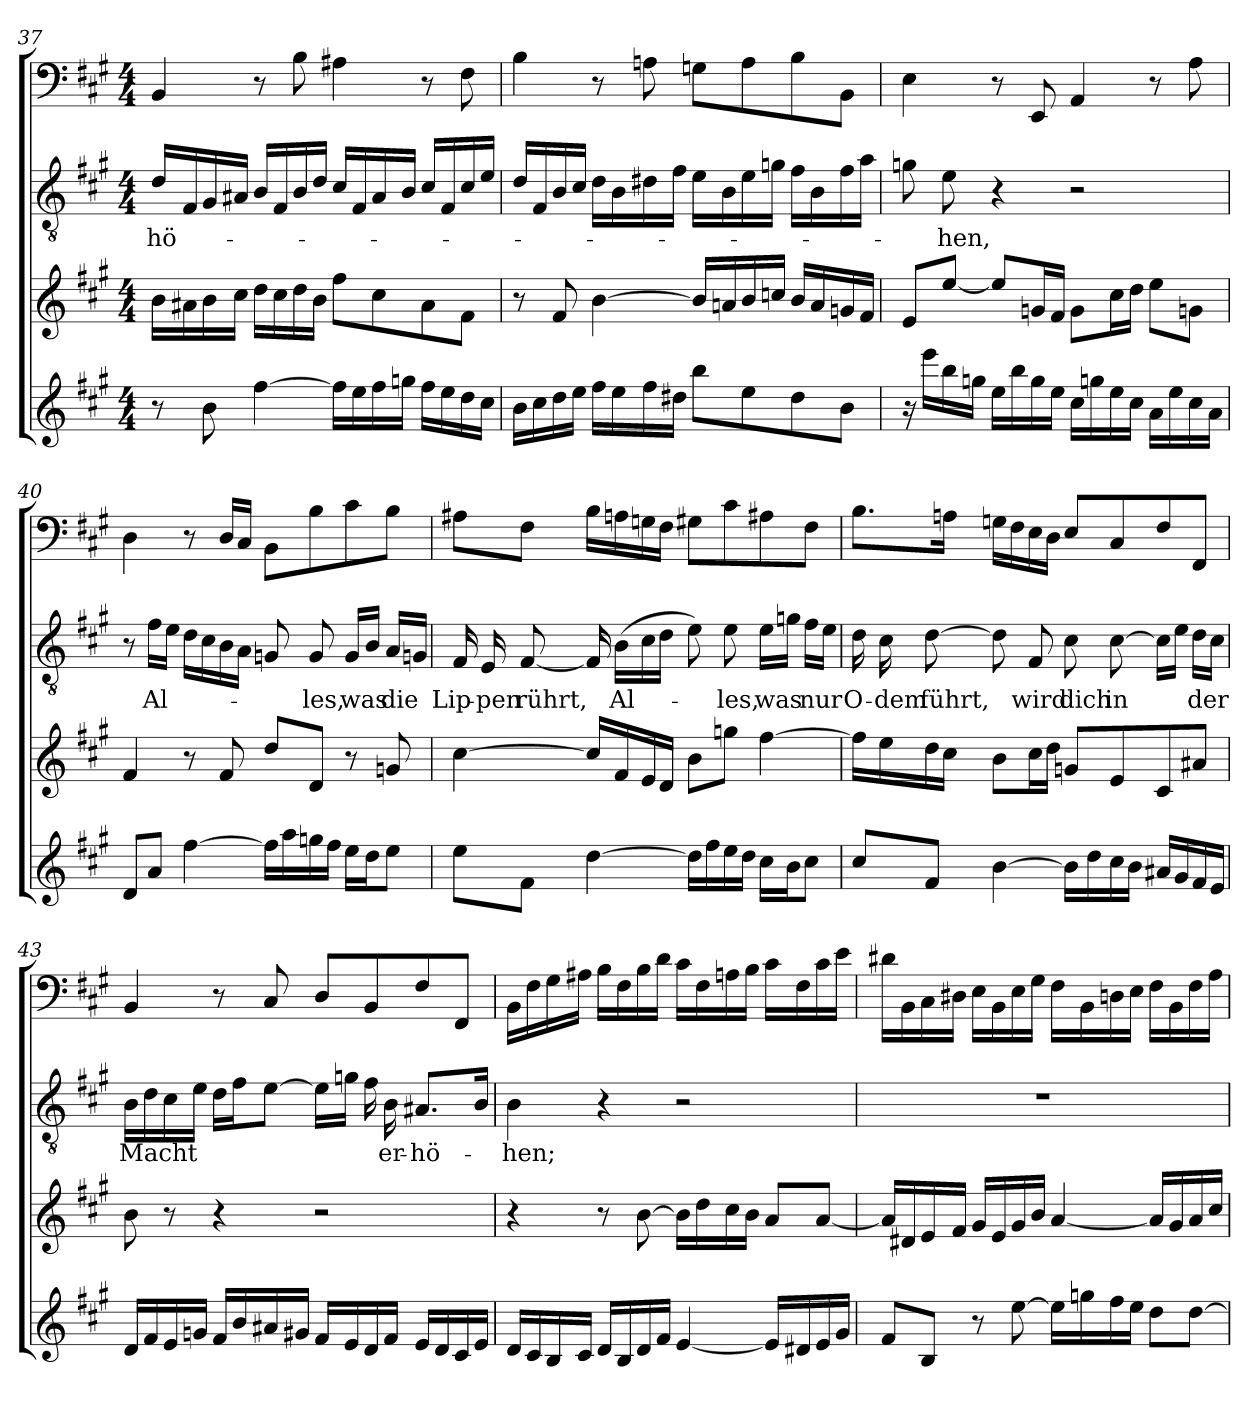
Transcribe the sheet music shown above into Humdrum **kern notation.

**kern	**kern	**kern	**text	**kern
*part4	*part3	*part2	*part2	*part1
*staff4	*staff3	*staff2	*staff2	*staff1
*clefG2	*clefG2	*clefGv2	*	*clefF4
*k[f#c#g#]	*k[f#c#g#]	*k[f#c#g#]	*	*k[f#c#g#]
*A:	*A:	*A:	*	*A:
*M4/4	*M4/4	*M4/4	*	*M4/4
=37	=37	=37	=37	=37
8r	16b\LL	16d/LL	-hö-	4BB/
.	16a#X\	16F#/	.	.
8b\	16b\	16G#/	.	.
.	16cc#\JJ	16A#X/JJ	.	.
[4ff#\	16dd\LL	16B/LL	.	8r
.	16cc#\	16F#/	.	.
.	16dd\	16B/	.	8B\
.	16b\JJ	16d/JJ	.	.
16ff#\LL]	8ff#\L	16c#/LL	.	4A#X\
16ee\	.	16F#/	.	.
16ff#\	8cc#\	16A#/	.	.
16ggn\JJ	.	16B/JJ	.	.
16ff#\LL	8a#\	16c#/LL	.	8r
16ee\	.	16F#/	.	.
16dd\	8f#\J	16c#/	.	8F#\
16cc#\JJ	.	16e/JJ	.	.
=38	=38	=38	=38	=38
16b\LL	8r	16d/LL	.	4B\
16cc#\	.	16F#/	.	.
16dd\	8f#/	16B/	.	.
16ee\JJ	.	16c#/JJ	.	.
16ff#\LL	[4b\	16d\LL	.	8r
16ee\	.	16B\	.	.
16ff#\	.	16d#X\	.	8An\
16dd#X\JJ	.	16f#\JJ	.	.
8bb\L	16b/LL]	16e\LL	.	8Gn\L
.	16an/	16B\	.	.
8ee\	16b/	16e\	.	8A\
.	16ccn/JJ	16gn\JJ	.	.
8dd#\	16b/LL	16f#\LL	.	8B\
.	16a/	16B\	.	.
8b\J	16gn/	16f#\	.	8BB\J
.	16f#/JJ	16a\JJ	.	.
=39	=39	=39	=39	=39
16r	8e/L	8gn\	.	4E\
16eee\LL	.	.	.	.
16bb\	[8ee/J	8e\	-hen,	.
16ggn\JJ	.	.	.	.
16ee\LL	8ee/L]	4r	.	8r
16bb\	.	.	.	.
16gg\	16gn/L	.	.	8EE/
16ee\JJ	16f#/JJ	.	.	.
16cc#\LL	8g\L	2r	.	4AA/
16ggn\	.	.	.	.
16ee\	16cc#\L	.	.	.
16cc#\JJ	16dd\JJ	.	.	.
16a\LL	8ee\L	.	.	8r
16ee\	.	.	.	.
16cc#\	8gn\J	.	.	8A\
16a\JJ	.	.	.	.
=40	=40	=40	=40	=40
8d/L	4f#/	8r	.	4D\
8a/J	.	16f#\LL	Al-	.
.	.	16e\JJ	.	.
[4ff#\	8r	16d\LL	.	8r
.	.	16c#\	.	.
.	8f#/	16B\	.	16D/LL
.	.	16A\JJ	.	16C#/JJ
16ff#\LL]	8dd/L	8Gn/	.	8BB\L
16aa\	.	.	.	.
16ggn\	8d/J	8G/	-les,	8B\
16ff#\JJ	.	.	.	.
16ee\LL	8r	16G/LL	was	8c#\
16dd\J	.	16B/JJ	.	.
8ee\J	8gn/	16A/LL	die	8B\J
.	.	16Gn/JJ	.	.
=41	=41	=41	=41	=41
8ee\L	[4cc#\	16F#/	Lip-	8A#X\L
.	.	16E/	-pen	.
8f#\J	.	[8F#/	rührt,	8F#\J
[4dd\	16cc#/LL]	16F#/]	.	16B\LL
.	16f#/	(16B\LL	Al-	16An\
.	16e/	16c#\	.	16Gn\
.	16d/JJ	16d\JJ	.	16F#\JJ
16dd\LL]	8b\L	8e\)	.	8G#X\L
16ff#\	.	.	.	.
16ee\	8ggn\J	8e\	-les,	8c#\
16dd\JJ	.	.	.	.
16cc#\LL	[4ff#\	16e\LL	was	8A#X\
16b\J	.	16gn\JJ	.	.
8cc#\J	.	16f#\LL	nur	8F#\J
.	.	16e\JJ	.	.
=42	=42	=42	=42	=42
8cc#/L	16ff#\LL]	16d\	O-	8.B\L
.	16ee\	16c#\	-dem	.
8f#/J	16dd\	[8d\	führt,	.
.	16cc#\JJ	.	.	16An\Jk
[4b\	8b\L	8d\]	.	16Gn\LL
.	.	.	.	16F#\
.	16cc#\L	8F#/	wird	16E\
.	16dd\JJ	.	.	16D\JJ
16b\LL]	8gn/L	8c#\	dich	8E/L
16dd\	.	.	.	.
16cc#\	8e/	[8c#\	in	8C#/
16b\JJ	.	.	.	.
16a#X/LL	8c#/	16c#\LL]	.	8F#/
16g#/	.	16e\JJ	.	.
16f#/	8a#X/J	16d\LL	der	8FF#/J
16e/JJ	.	16c#\JJ	.	.
=43	=43	=43	=43	=43
16d/LL	8b\	16B\LL	Macht	4BB/
16f#/	.	16d\	.	.
16e/	8r	16c#\	.	.
16gn/JJ	.	16e\JJ	.	.
16f#/LL	4r	16d\LL	.	8r
16b/	.	16f#\J	.	.
16a#X/	.	[8e\J	.	8C#/
16g#X/JJ	.	.	.	.
16f#/LL	2r	16e\LL]	.	8D/L
16e/	.	16gn\JJ	.	.
16d/	.	16f#\	.	8BB/
16f#/JJ	.	16B\	er-	.
16e/LL	.	8.A#X/L	-hö-	8F#/
16d/	.	.	.	.
16c#/	.	.	.	8FF#/J
16e/JJ	.	16B/Jk	.	.
=44	=44	=44	=44	=44
16d/LL	4r	4B\	-hen;	16BB\LL
16c#/	.	.	.	16F#\
16B/	.	.	.	16G#\
16c#/JJ	.	.	.	16A#X\JJ
16d/LL	8r	4r	.	16B\LL
16B/	.	.	.	16F#\
16d/	[8b\	.	.	16B\
16f#/JJ	.	.	.	16d\JJ
[4e/	16b\LL]	2r	.	16c#\LL
.	16dd\	.	.	16F#\
.	16cc#\	.	.	16An\
.	16b\JJ	.	.	16B\JJ
16e/LL]	8a/L	.	.	16c#\LL
16d#X/	.	.	.	16F#\
16e/	[8a/J	.	.	16c#\
16g#/JJ	.	.	.	16e\JJ
=45	=45	=45	=45	=45
8f#/L	16a/LL]	1r	.	16d#X\LL
.	16d#X/	.	.	16BB\
8B/J	16e/	.	.	16C#\
.	16f#/JJ	.	.	16D#X\JJ
8r	16g#/LL	.	.	16E\LL
.	16e/	.	.	16BB\
[8ee\	16g#/	.	.	16E\
.	16b/JJ	.	.	16G#\JJ
16ee\LL]	[4a/	.	.	16F#\LL
16ggn\	.	.	.	16BB\
16ff#\	.	.	.	16Dn\
16ee\JJ	.	.	.	16E\JJ
8dd\L	16a/LL]	.	.	16F#\LL
.	16g#/	.	.	16BB\
[8dd\J	16a/	.	.	16F#\
.	16cc#/JJ	.	.	16A\JJ
=	=	=	=	=
*-	*-	*-	*-	*-
